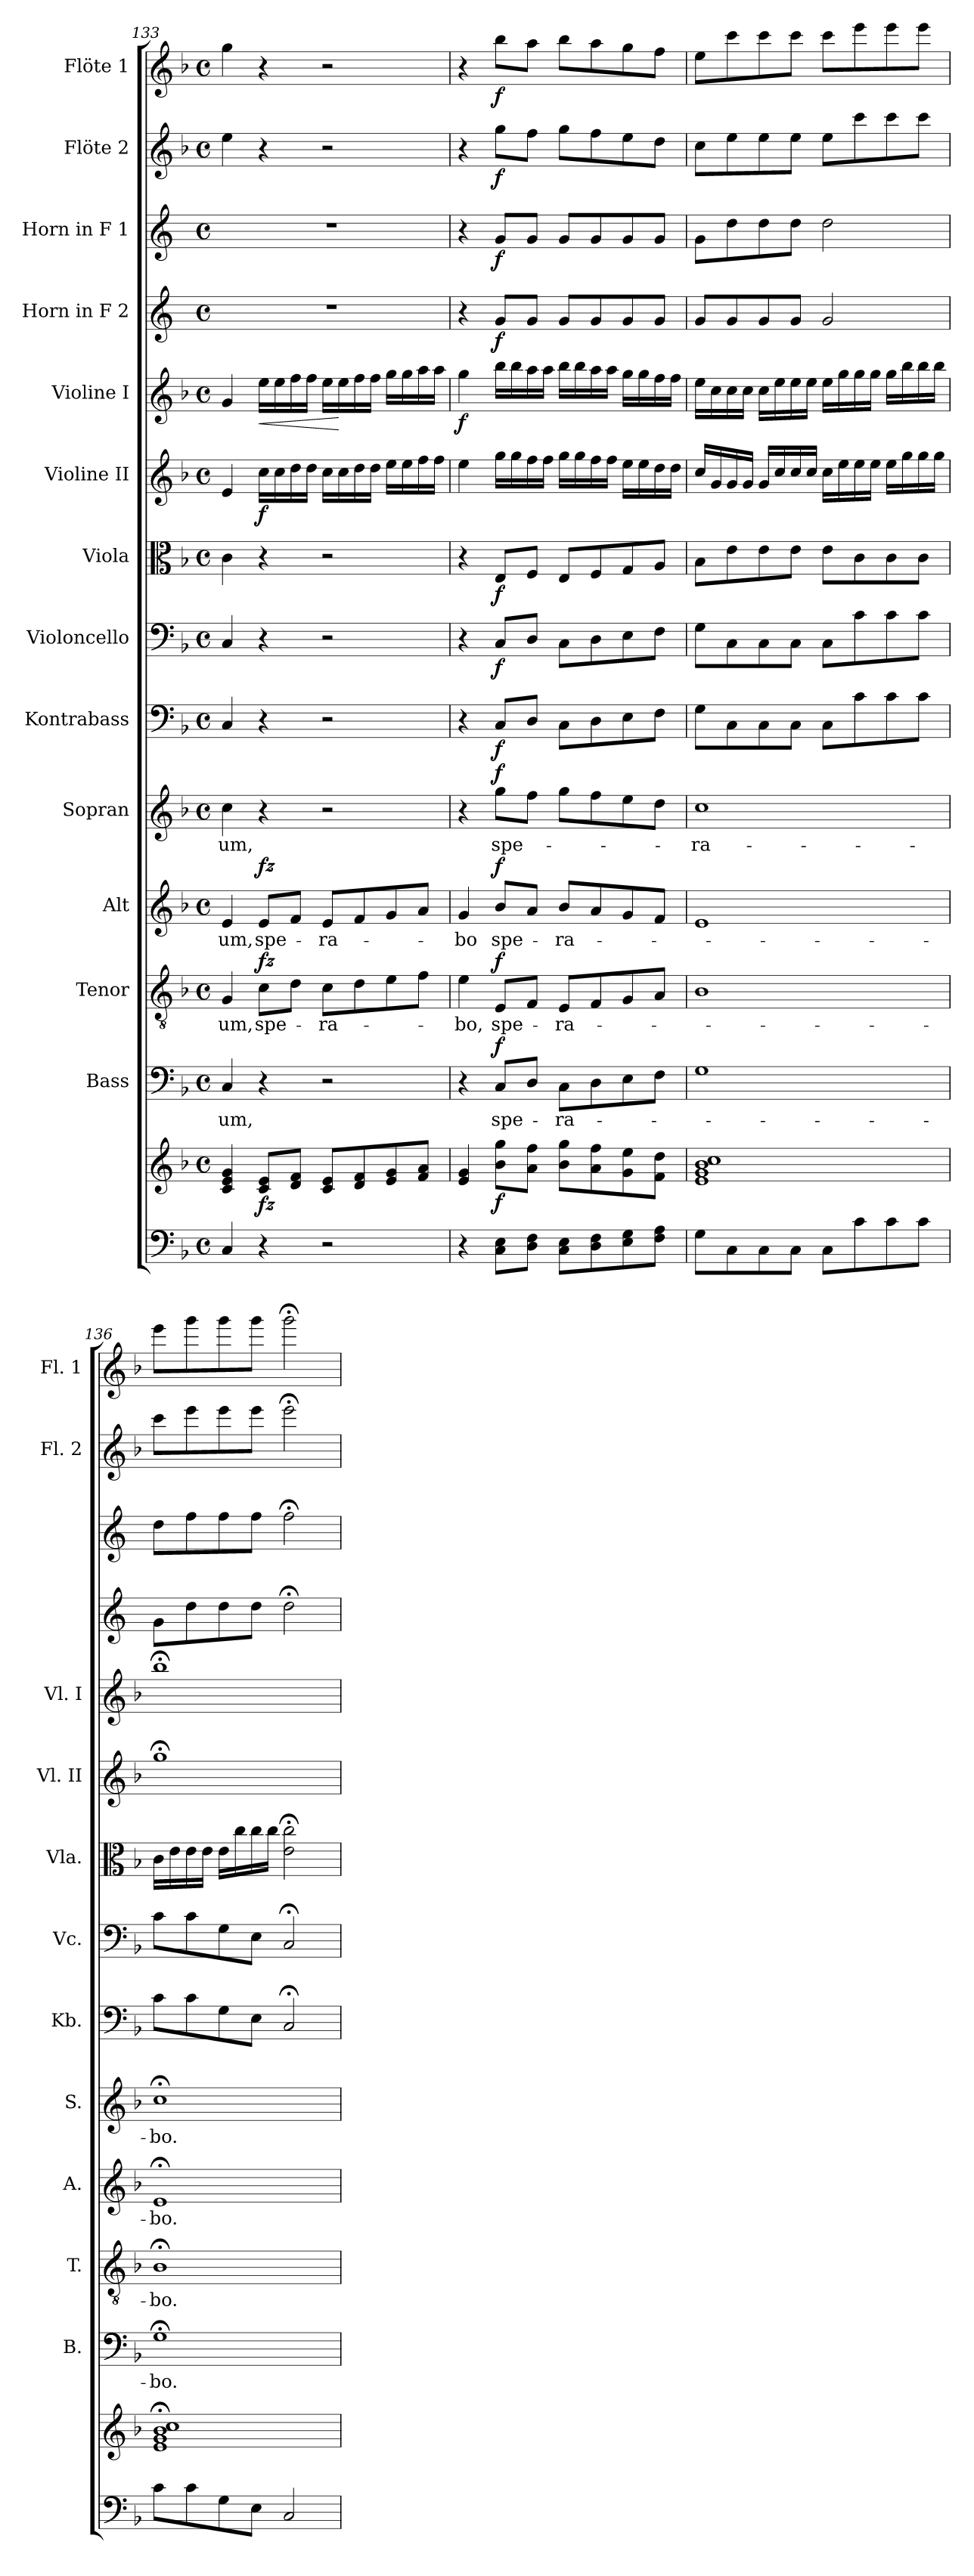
**kern	**kern	**dynam	**kern	**text	**dynam	**kern	**text	**dynam	**kern	**text	**dynam	**kern	**text	**dynam	**kern	**dynam	**kern	**dynam	**kern	**dynam	**kern	**dynam	**kern	**dynam	**kern	**dynam	**kern	**dynam	**kern	**dynam	**kern	**dynam
*part14	*part14	*part14	*part13	*part13	*part13	*part12	*part12	*part12	*part11	*part11	*part11	*part10	*part10	*part10	*part9	*part9	*part8	*part8	*part7	*part7	*part6	*part6	*part5	*part5	*part4	*part4	*part3	*part3	*part2	*part2	*part1	*part1
*staff15	*staff14	*staff14/15	*staff13	*staff13	*staff13	*staff12	*staff12	*staff12	*staff11	*staff11	*staff11	*staff10	*staff10	*staff10	*staff9	*staff9	*staff8	*staff8	*staff7	*staff7	*staff6	*staff6	*staff5	*staff5	*staff4	*staff4	*staff3	*staff3	*staff2	*staff2	*staff1	*staff1
*	*	*	*I"Bass	*	*	*I"Tenor	*	*	*I"Alt	*	*	*I"Sopran	*	*	*I"Kontrabass	*	*I"Violoncello	*	*I"Viola	*	*I"Violine II	*	*I"Violine I	*	*I"Horn in F 2	*	*I"Horn in F 1	*	*I"Flöte 2	*	*I"Flöte 1	*
*	*	*	*I'B.	*	*	*I'T.	*	*	*I'A.	*	*	*I'S.	*	*	*I'Kb.	*	*I'Vc.	*	*I'Vla.	*	*I'Vl. II	*	*I'Vl. I	*	*	*	*	*	*I'Fl. 2	*	*I'Fl. 1	*
!!LO:PB:g=z
*clefF4	*clefG2	*	*clefF4	*	*	*clefGv2	*	*	*clefG2	*	*	*clefG2	*	*	*clefF4	*	*clefF4	*	*clefC3	*	*clefG2	*	*clefG2	*	*clefG2	*	*clefG2	*	*clefG2	*	*clefG2	*
*	*	*	*	*	*	*	*	*	*	*	*	*	*	*	*ITrd7c12	*	*	*	*	*	*	*	*	*	*ITrd4c7	*	*ITrd4c7	*	*	*	*	*
*k[b-]	*k[b-]	*	*k[b-]	*	*	*k[b-]	*	*	*k[b-]	*	*	*k[b-]	*	*	*k[b-]	*	*k[b-]	*	*k[b-]	*	*k[b-]	*	*k[b-]	*	*k[b-]	*	*k[b-]	*	*k[b-]	*	*k[b-]	*
*F:	*F:	*	*F:	*	*	*F:	*	*	*F:	*	*	*F:	*	*	*F:	*	*F:	*	*F:	*	*F:	*	*F:	*	*F:	*	*F:	*	*F:	*	*F:	*
*M4/4	*M4/4	*	*M4/4	*	*	*M4/4	*	*	*M4/4	*	*	*M4/4	*	*	*M4/4	*	*M4/4	*	*M4/4	*	*M4/4	*	*M4/4	*	*M4/4	*	*M4/4	*	*M4/4	*	*M4/4	*
*met(c)	*met(c)	*	*met(c)	*	*	*met(c)	*	*	*met(c)	*	*	*met(c)	*	*	*met(c)	*	*met(c)	*	*met(c)	*	*met(c)	*	*met(c)	*	*met(c)	*	*met(c)	*	*met(c)	*	*met(c)	*
=133	=133	=133	=133	=133	=133	=133	=133	=133	=133	=133	=133	=133	=133	=133	=133	=133	=133	=133	=133	=133	=133	=133	=133	=133	=133	=133	=133	=133	=133	=133	=133	=133
!	!	!	!	!LO:LY:b	!	!	!LO:LY:b	!	!	!LO:LY:b	!	!	!LO:LY:b	!	!	!	!	!	!	!	!	!	!	!	!	!	!	!	!	!	!	!
4C/	4c/ 4e/ 4g/	.	4C/	-um,	.	4G/	-um,	.	4e/	-um,	.	4cc\	-um,	.	4CC/	.	4C/	.	4c\	.	4e/	.	4g/	.	1r	.	1r	.	4ee\	.	4gg\	.
!	!	!LO:DY:b	!	!	!	!	!LO:LY:b	!LO:DY:a	!	!LO:LY:b	!LO:DY:a	!	!	!	!	!	!	!	!	!	!	!LO:DY:b	!	!LO:HP:b	!	!	!	!	!	!	!	!
4r	8c/ 8e/L	fz	4r	.	.	8c\L	spe-	fz	8e/L	spe-	fz	4r	.	.	4r	.	4r	.	4r	.	16cc\LL	f	16ee\LL	<	.	.	.	.	4r	.	4r	.
.	.	.	.	.	.	.	.	.	.	.	.	.	.	.	.	.	.	.	.	.	16cc\	.	16ee\	.	.	.	.	.	.	.	.	.
.	8d/ 8f/J	.	.	.	.	8d\J	.	.	8f/J	.	.	.	.	.	.	.	.	.	.	.	16dd\	.	16ff\	.	.	.	.	.	.	.	.	.
.	.	.	.	.	.	.	.	.	.	.	.	.	.	.	.	.	.	.	.	.	16dd\JJ	.	16ff\JJ	.	.	.	.	.	.	.	.	.
!	!	!	!	!	!	!	!LO:LY:b	!	!	!LO:LY:b	!	!	!	!	!	!	!	!	!	!	!	!	!	!	!	!	!	!	!	!	!	!
2r	8c/ 8e/L	.	2r	.	.	8c\L	-ra-	.	8e/L	-ra-	.	2r	.	.	2r	.	2r	.	2r	.	16cc\LL	.	16ee\LL	.	.	.	.	.	2r	.	2r	.
.	.	.	.	.	.	.	.	.	.	.	.	.	.	.	.	.	.	.	.	.	16cc\	.	16ee\	[	.	.	.	.	.	.	.	.
.	8d/ 8f/	.	.	.	.	8d\	.	.	8f/	.	.	.	.	.	.	.	.	.	.	.	16dd\	.	16ff\	.	.	.	.	.	.	.	.	.
.	.	.	.	.	.	.	.	.	.	.	.	.	.	.	.	.	.	.	.	.	16dd\JJ	.	16ff\JJ	.	.	.	.	.	.	.	.	.
.	8e/ 8g/	.	.	.	.	8e\	.	.	8g/	.	.	.	.	.	.	.	.	.	.	.	16ee\LL	.	16gg\LL	.	.	.	.	.	.	.	.	.
.	.	.	.	.	.	.	.	.	.	.	.	.	.	.	.	.	.	.	.	.	16ee\	.	16gg\	.	.	.	.	.	.	.	.	.
.	8f/ 8a/J	.	.	.	.	8f\J	.	.	8a/J	.	.	.	.	.	.	.	.	.	.	.	16ff\	.	16aa\	.	.	.	.	.	.	.	.	.
.	.	.	.	.	.	.	.	.	.	.	.	.	.	.	.	.	.	.	.	.	16ff\JJ	.	16aa\JJ	.	.	.	.	.	.	.	.	.
=134	=134	=134	=134	=134	=134	=134	=134	=134	=134	=134	=134	=134	=134	=134	=134	=134	=134	=134	=134	=134	=134	=134	=134	=134	=134	=134	=134	=134	=134	=134	=134	=134
!	!	!	!	!	!	!	!LO:LY:b	!	!	!LO:LY:b	!	!	!	!	!	!	!	!	!	!	!	!	!	!LO:DY:b	!	!	!	!	!	!	!	!
4r	4e/ 4g/	.	4r	.	.	4e\	-bo,	.	4g/	-bo	.	4r	.	.	4r	.	4r	.	4r	.	4ee\	.	4gg\	f	4r	.	4r	.	4r	.	4r	.
!	!	!LO:DY:b	!	!LO:LY:b	!LO:DY:a	!	!LO:LY:b	!LO:DY:a	!	!LO:LY:b	!LO:DY:a	!	!LO:LY:b	!LO:DY:a	!	!LO:DY:b	!	!LO:DY:b	!	!LO:DY:b	!	!	!	!	!	!LO:DY:b	!	!LO:DY:b	!	!LO:DY:b	!	!LO:DY:b
8C\ 8E\L	8b-\ 8gg\L	f	8C/L	spe-	f	8E/L	spe-	f	8b-/L	spe-	f	8gg\L	spe-	f	8CC/L	f	8C/L	f	8E/L	f	16gg\LL	.	16bb-\LL	.	8c/L	f	8c/L	f	8gg\L	f	8bb-\L	f
.	.	.	.	.	.	.	.	.	.	.	.	.	.	.	.	.	.	.	.	.	16gg\	.	16bb-\	.	.	.	.	.	.	.	.	.
8D\ 8F\J	8a\ 8ff\J	.	8D/J	.	.	8F/J	.	.	8a/J	.	.	8ff\J	.	.	8DD/J	.	8D/J	.	8F/J	.	16ff\	.	16aa\	.	8c/J	.	8c/J	.	8ff\J	.	8aa\J	.
.	.	.	.	.	.	.	.	.	.	.	.	.	.	.	.	.	.	.	.	.	16ff\JJ	.	16aa\JJ	.	.	.	.	.	.	.	.	.
!	!	!	!	!LO:LY:b	!	!	!LO:LY:b	!	!	!LO:LY:b	!	!	!	!	!	!	!	!	!	!	!	!	!	!	!	!	!	!	!	!	!	!
8C\ 8E\L	8b-\ 8gg\L	.	8C\L	-ra-	.	8E/L	-ra-	.	8b-/L	-ra-	.	8gg\L	.	.	8CC\L	.	8C\L	.	8E/L	.	16gg\LL	.	16bb-\LL	.	8c/L	.	8c/L	.	8gg\L	.	8bb-\L	.
.	.	.	.	.	.	.	.	.	.	.	.	.	.	.	.	.	.	.	.	.	16gg\	.	16bb-\	.	.	.	.	.	.	.	.	.
8D\ 8F\	8a\ 8ff\	.	8D\	.	.	8F/	.	.	8a/	.	.	8ff\	.	.	8DD\	.	8D\	.	8F/	.	16ff\	.	16aa\	.	8c/	.	8c/	.	8ff\	.	8aa\	.
.	.	.	.	.	.	.	.	.	.	.	.	.	.	.	.	.	.	.	.	.	16ff\JJ	.	16aa\JJ	.	.	.	.	.	.	.	.	.
8E\ 8G\	8g\ 8ee\	.	8E\	.	.	8G/	.	.	8g/	.	.	8ee\	.	.	8EE\	.	8E\	.	8G/	.	16ee\LL	.	16gg\LL	.	8c/	.	8c/	.	8ee\	.	8gg\	.
.	.	.	.	.	.	.	.	.	.	.	.	.	.	.	.	.	.	.	.	.	16ee\	.	16gg\	.	.	.	.	.	.	.	.	.
8F\ 8A\J	8f\ 8dd\J	.	8F\J	.	.	8A/J	.	.	8f/J	.	.	8dd\J	.	.	8FF\J	.	8F\J	.	8A/J	.	16dd\	.	16ff\	.	8c/J	.	8c/J	.	8dd\J	.	8ff\J	.
.	.	.	.	.	.	.	.	.	.	.	.	.	.	.	.	.	.	.	.	.	16dd\JJ	.	16ff\JJ	.	.	.	.	.	.	.	.	.
=135	=135	=135	=135	=135	=135	=135	=135	=135	=135	=135	=135	=135	=135	=135	=135	=135	=135	=135	=135	=135	=135	=135	=135	=135	=135	=135	=135	=135	=135	=135	=135	=135
!	!	!	!	!	!	!	!	!	!	!	!	!	!LO:LY:b	!	!	!	!	!	!	!	!	!	!	!	!	!	!	!	!	!	!	!
8G\L	1e 1g 1b- 1cc	.	1G	.	.	1B-	.	.	1e	.	.	1cc	-ra-	.	8GG\L	.	8G\L	.	8B-\L	.	16cc/LL	.	16ee\LL	.	8c/L	.	8c\L	.	8cc\L	.	8ee\L	.
.	.	.	.	.	.	.	.	.	.	.	.	.	.	.	.	.	.	.	.	.	16g/	.	16cc\	.	.	.	.	.	.	.	.	.
8C\	.	.	.	.	.	.	.	.	.	.	.	.	.	.	8CC\	.	8C\	.	8e\	.	16g/	.	16cc\	.	8c/	.	8g\	.	8ee\	.	8ccc\	.
.	.	.	.	.	.	.	.	.	.	.	.	.	.	.	.	.	.	.	.	.	16g/JJ	.	16cc\JJ	.	.	.	.	.	.	.	.	.
8C\	.	.	.	.	.	.	.	.	.	.	.	.	.	.	8CC\	.	8C\	.	8e\	.	16g/LL	.	16cc\LL	.	8c/	.	8g\	.	8ee\	.	8ccc\	.
.	.	.	.	.	.	.	.	.	.	.	.	.	.	.	.	.	.	.	.	.	16cc/	.	16ee\	.	.	.	.	.	.	.	.	.
8C\J	.	.	.	.	.	.	.	.	.	.	.	.	.	.	8CC\J	.	8C\J	.	8e\J	.	16cc/	.	16ee\	.	8c/J	.	8g\J	.	8ee\J	.	8ccc\J	.
.	.	.	.	.	.	.	.	.	.	.	.	.	.	.	.	.	.	.	.	.	16cc/JJ	.	16ee\JJ	.	.	.	.	.	.	.	.	.
8C\L	.	.	.	.	.	.	.	.	.	.	.	.	.	.	8CC\L	.	8C\L	.	8e\L	.	16cc\LL	.	16ee\LL	.	2c/	.	2g\	.	8ee\L	.	8ccc\L	.
.	.	.	.	.	.	.	.	.	.	.	.	.	.	.	.	.	.	.	.	.	16ee\	.	16gg\	.	.	.	.	.	.	.	.	.
8c\	.	.	.	.	.	.	.	.	.	.	.	.	.	.	8C\	.	8c\	.	8c\	.	16ee\	.	16gg\	.	.	.	.	.	8ccc\	.	8eee\	.
.	.	.	.	.	.	.	.	.	.	.	.	.	.	.	.	.	.	.	.	.	16ee\JJ	.	16gg\JJ	.	.	.	.	.	.	.	.	.
8c\	.	.	.	.	.	.	.	.	.	.	.	.	.	.	8C\	.	8c\	.	8c\	.	16ee\LL	.	16gg\LL	.	.	.	.	.	8ccc\	.	8eee\	.
.	.	.	.	.	.	.	.	.	.	.	.	.	.	.	.	.	.	.	.	.	16gg\	.	16bb-\	.	.	.	.	.	.	.	.	.
8c\J	.	.	.	.	.	.	.	.	.	.	.	.	.	.	8C\J	.	8c\J	.	8c\J	.	16gg\	.	16bb-\	.	.	.	.	.	8ccc\J	.	8eee\J	.
.	.	.	.	.	.	.	.	.	.	.	.	.	.	.	.	.	.	.	.	.	16gg\JJ	.	16bb-\JJ	.	.	.	.	.	.	.	.	.
=136	=136	=136	=136	=136	=136	=136	=136	=136	=136	=136	=136	=136	=136	=136	=136	=136	=136	=136	=136	=136	=136	=136	=136	=136	=136	=136	=136	=136	=136	=136	=136	=136
!	!	!	!	!LO:LY:b	!	!	!LO:LY:b	!	!	!LO:LY:b	!	!	!LO:LY:b	!	!	!	!	!	!	!	!	!	!	!	!	!	!	!	!	!	!	!
8c\L	1e;< 1g;< 1b-;< 1cc;<	.	1G;<	-bo.	.	1B-;<	-bo.	.	1e;<	-bo.	.	1cc;<	-bo.	.	8C\L	.	8c\L	.	16c\LL	.	1gg;<	.	1bb-;<	.	8c\L	.	8g\L	.	8ccc\L	.	8eee\L	.
.	.	.	.	.	.	.	.	.	.	.	.	.	.	.	.	.	.	.	16e\	.	.	.	.	.	.	.	.	.	.	.	.	.
8c\	.	.	.	.	.	.	.	.	.	.	.	.	.	.	8C\	.	8c\	.	16e\	.	.	.	.	.	8g\	.	8b-\	.	8eee\	.	8ggg\	.
.	.	.	.	.	.	.	.	.	.	.	.	.	.	.	.	.	.	.	16e\JJ	.	.	.	.	.	.	.	.	.	.	.	.	.
8G\	.	.	.	.	.	.	.	.	.	.	.	.	.	.	8GG\	.	8G\	.	16e\LL	.	.	.	.	.	8g\	.	8b-\	.	8eee\	.	8ggg\	.
.	.	.	.	.	.	.	.	.	.	.	.	.	.	.	.	.	.	.	16cc\	.	.	.	.	.	.	.	.	.	.	.	.	.
8E\J	.	.	.	.	.	.	.	.	.	.	.	.	.	.	8EE\J	.	8E\J	.	16cc\	.	.	.	.	.	8g\J	.	8b-\J	.	8eee\J	.	8ggg\J	.
.	.	.	.	.	.	.	.	.	.	.	.	.	.	.	.	.	.	.	16cc\JJ	.	.	.	.	.	.	.	.	.	.	.	.	.
2C/	.	.	.	.	.	.	.	.	.	.	.	.	.	.	2CC;</	.	2C;</	.	2e\;< 2cc\;<	.	.	.	.	.	2g;<\	.	2b-;<\	.	2eee;<\	.	2ggg;<\	.
=	=	=	=	=	=	=	=	=	=	=	=	=	=	=	=	=	=	=	=	=	=	=	=	=	=	=	=	=	=	=	=	=
*-	*-	*-	*-	*-	*-	*-	*-	*-	*-	*-	*-	*-	*-	*-	*-	*-	*-	*-	*-	*-	*-	*-	*-	*-	*-	*-	*-	*-	*-	*-	*-	*-
